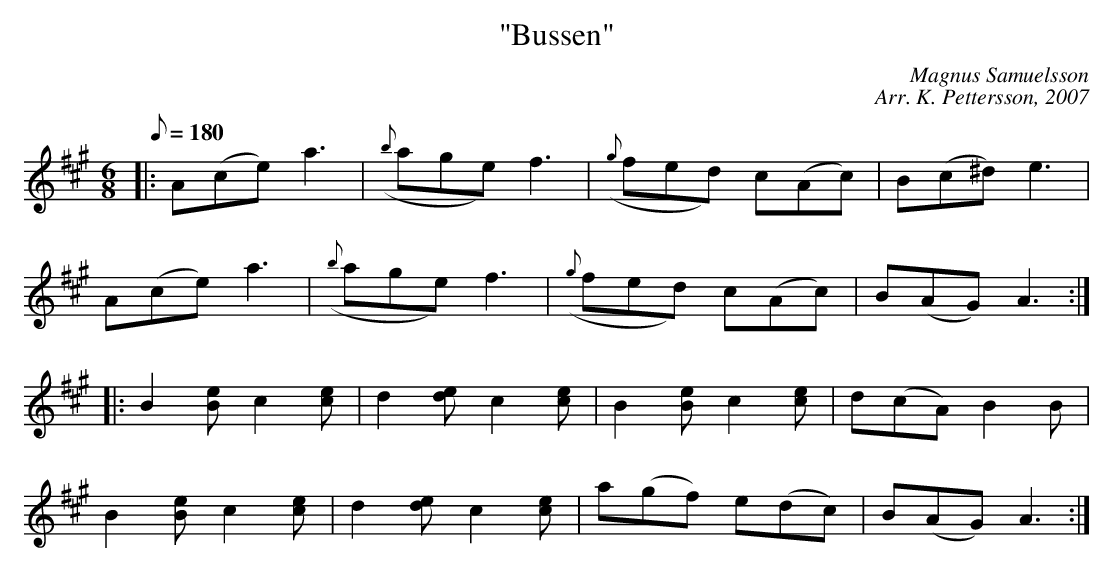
X:1
T: "Bussen"
C: Magnus Samuelsson
C: Arr. K. Pettersson, 2007
M: 6/8
L: 1/8
K: A
Q: 180
|: A(ce) a3 | ({b}age) f3 | ({g}fed) c(Ac) | B(c^d) e3 |
 A(ce) a3 | ({b}age) f3 | ({g}fed) c(Ac) | B(AG) A3:|
|: B2[Be] c2[ce] | d2[de] c2[ce] | B2[Be] c2[ce] | d(cA) B2B |
 B2[Be] c2[ce] | d2[de] c2[ce] | a(gf) e(dc) | B(AG) A3 :|
